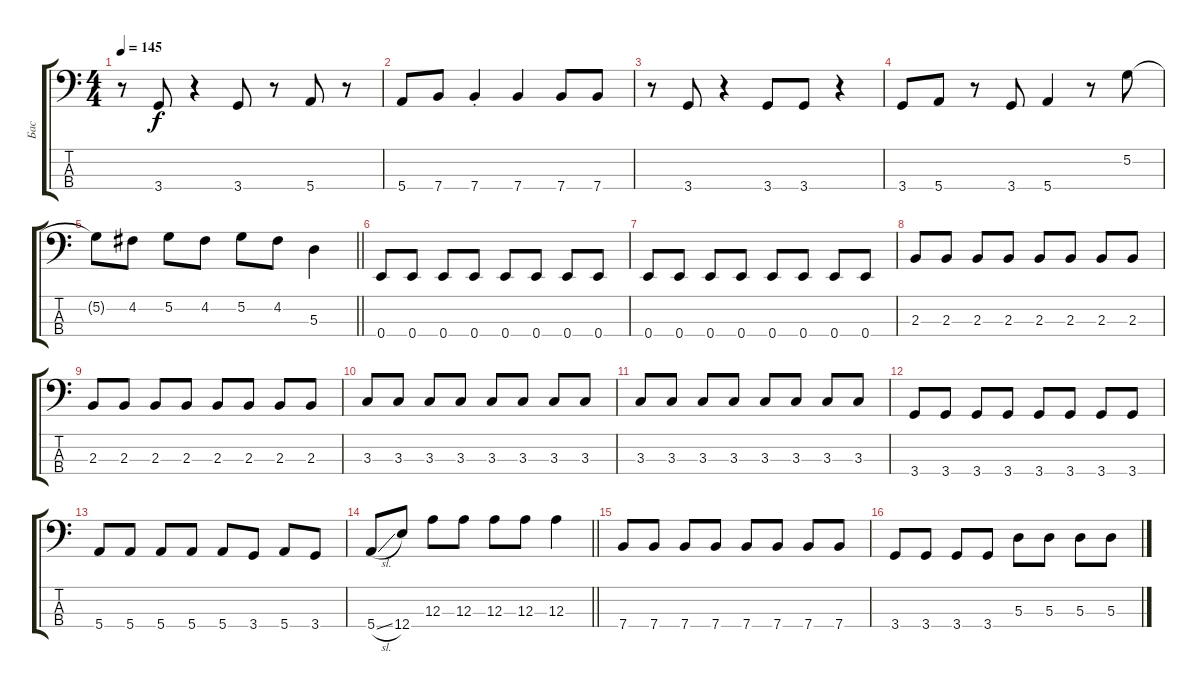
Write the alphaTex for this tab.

\track ("Бас" "Бас") {instrument electricbassfinger}
\staff {score tabs}
\tuning (G2 D2 A1 E1) {hide}
\ts (4 4)
\tempo 145
\clef f4
\ks c
r.8{dy f} 3.4.8 r.4 3.4.8 r.8 5.4.8 r.8 |
5.4.8 7.4.8 7.4{st}.4 7.4.4 7.4.8 7.4.8 |
r.8 3.4.8 r.4 3.4.8 3.4.8 r.4 |
3.4.8 5.4.8 r.8 3.4.8 5.4.4 r.8 5.2.8 |
\barLineRight lightlight
5.2{t}.8 4.2.8 5.2.8 4.2.8 5.2.8 4.2.8 5.3.4 |
0.4.8 0.4.8 0.4.8 0.4.8 0.4.8 0.4.8 0.4.8 0.4.8 |
0.4.8 0.4.8 0.4.8 0.4.8 0.4.8 0.4.8 0.4.8 0.4.8 |
2.3.8 2.3.8 2.3.8 2.3.8 2.3.8 2.3.8 2.3.8 2.3.8 |
2.3.8 2.3.8 2.3.8 2.3.8 2.3.8 2.3.8 2.3.8 2.3.8 |
3.3.8 3.3.8 3.3.8 3.3.8 3.3.8 3.3.8 3.3.8 3.3.8 |
3.3.8 3.3.8 3.3.8 3.3.8 3.3.8 3.3.8 3.3.8 3.3.8 |
3.4.8 3.4.8 3.4.8 3.4.8 3.4.8 3.4.8 3.4.8 3.4.8 |
5.4.8 5.4.8 5.4.8 5.4.8 5.4.8 3.4.8 5.4.8 3.4.8 |
\barLineRight lightlight
5.4{sl}.8 12.4.8 12.3.8 12.3.8 12.3.8 12.3.8 12.3.4 |
7.4.8 7.4.8 7.4.8 7.4.8 7.4.8 7.4.8 7.4.8 7.4.8 |
3.4.8 3.4.8 3.4.8 3.4.8 5.3.8 5.3.8 5.3.8 5.3.8
